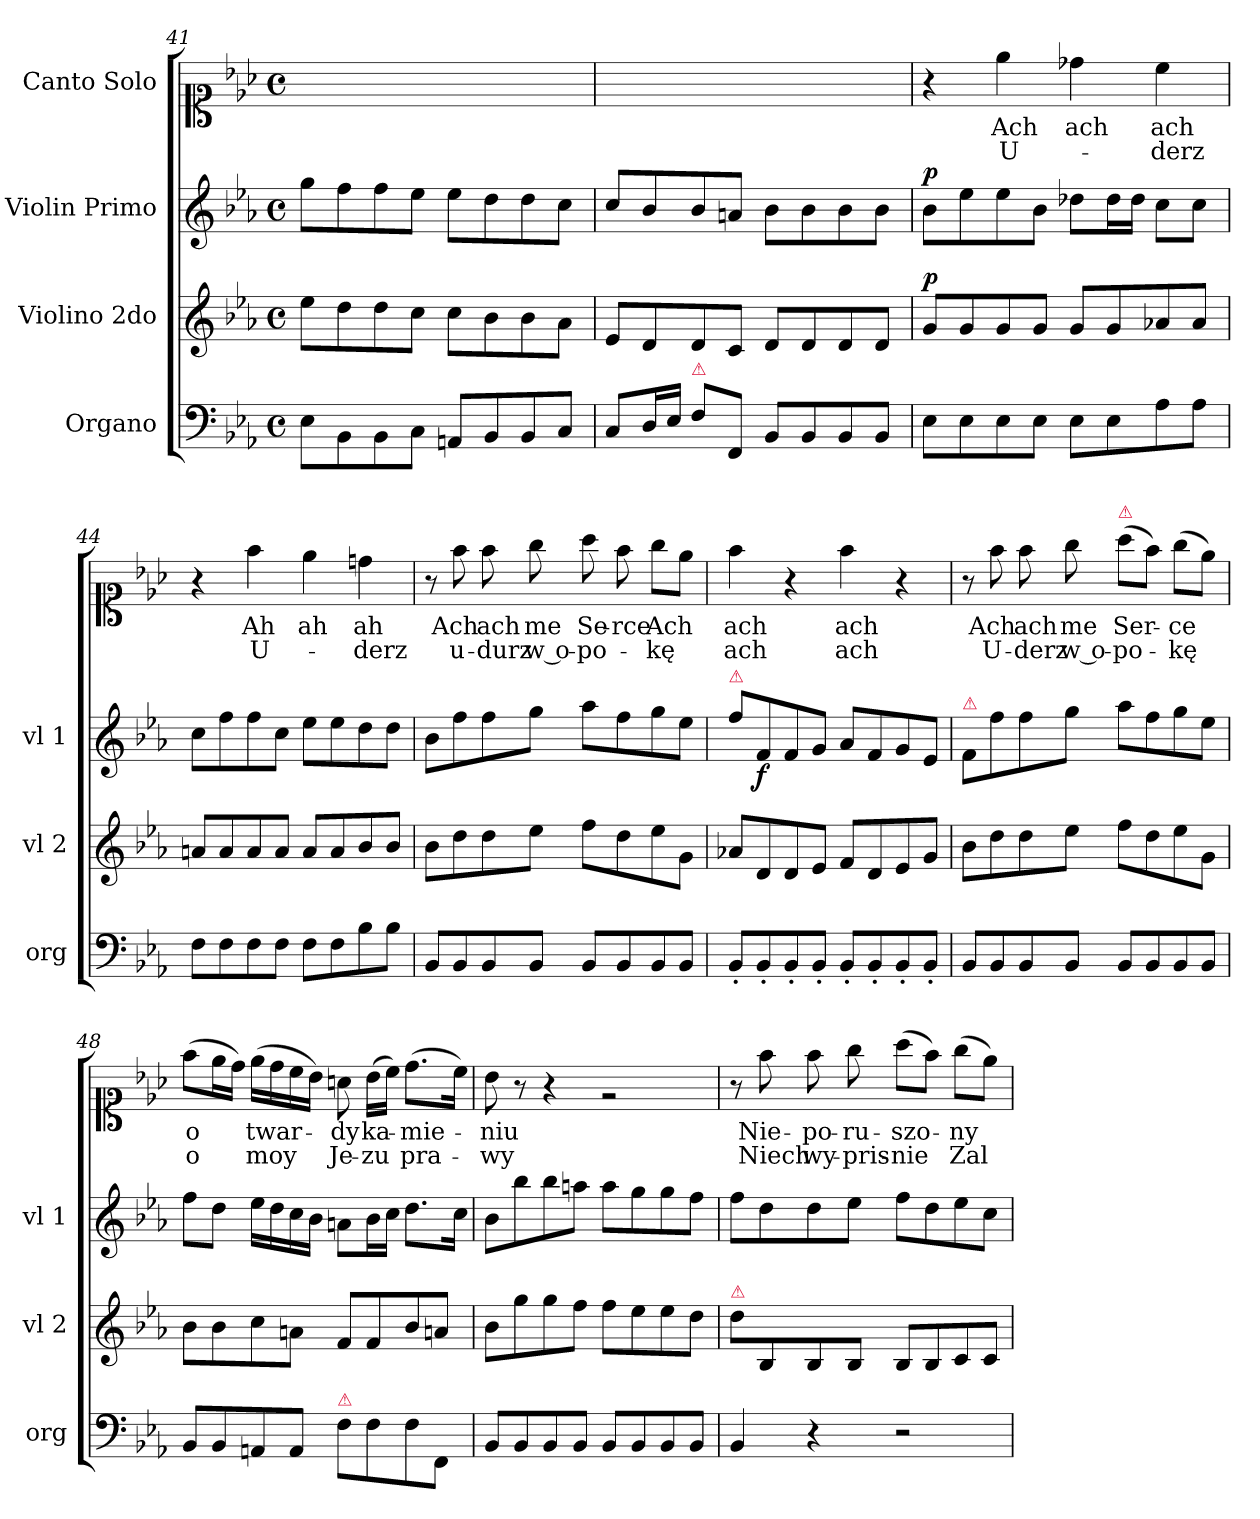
**kern	**kern	**dynam	**kern	**dynam	**kern	**text	**text
*part4	*part3	*part3	*part2	*part2	*part1	*part1	*part1
*staff4	*staff3	*staff3	*staff2	*staff2	*staff1	*staff1	*staff1
*I"Organo	*I"Violino 2do	*	*I"Violin Primo	*	*I"Canto Solo	*	*
*I'org	*I'vl 2	*	*I'vl 1	*	*	*	*
*clefF4	*clefG2	*	*clefG2	*	*clefC1	*	*
*k[b-e-a-]	*k[b-e-a-]	*	*k[b-e-a-]	*	*k[b-e-a-]	*	*
*M4/4	*M4/4	*	*M4/4	*	*M4/4	*	*
*met(c)	*met(c)	*	*met(c)	*	*met(c)	*	*
=41	=41	=41	=41	=41	=41	=41	=41
8E-\L	8ee-\L	.	8gg\L	.	1ryy	.	.
8BB-\	8dd\	.	8ff\	.	.	.	.
8BB-\	8dd\	.	8ff\	.	.	.	.
8C\J	8cc\J	.	8ee-\J	.	.	.	.
8AAn/L	8cc\L	.	8ee-\L	.	.	.	.
8BB-/	8b-\	.	8dd\	.	.	.	.
8BB-/	8b-\	.	8dd\	.	.	.	.
8C/J	8a-\J	.	8cc\J	.	.	.	.
=42	=42	=42	=42	=42	=42	=42	=42
8C/L	8e-/L	.	8cc/L	.	1ryy	.	.
16D/L	8d/	.	8b-/	.	.	.	.
16E-/JJ	.	.	.	.	.	.	.
!LO:TX:a:color=crimson:t=⚠	!	!	!	!	!	!	!
8F\L	8d/	.	8b-/	.	.	.	.
8FF/J	8c/J	.	8an/J	.	.	.	.
8BB-/L	8d/L	.	8b-\L	.	.	.	.
8BB-/	8d/	.	8b-\	.	.	.	.
8BB-/	8d/	.	8b-\	.	.	.	.
8BB-/J	8d/J	.	8b-\J	.	.	.	.
=43	=43	=43	=43	=43	=43	=43	=43
!	!	!LO:DY:a	!	!LO:DY:a	!	!	!
8E-\L	8g/L	p	8b-\L	p	4r	.	.
8E-\	8g/	.	8ee-\	.	.	.	.
8E-\	8g/	.	8ee-\	.	4ee-\	Ach	U-
8E-\J	8g/J	.	8b-\J	.	.	.	.
8E-\L	8g/L	.	8dd-X\L	.	4dd-X\	ach	.
8E-\	8g/	.	16dd-\L	.	.	.	.
.	.	.	16dd-\JJ	.	.	.	.
!	!	!	!	!	!	!LO:LY:i	!
8A-\	8a-X/	.	8cc\L	.	4cc\	ach	-derz
8A-\J	8a-/J	.	8cc\J	.	.	.	.
=44	=44	=44	=44	=44	=44	=44	=44
8F\L	8an/L	.	8cc\L	.	4r	.	.
8F\	8a/	.	8ff\	.	.	.	.
8F\	8a/	.	8ff\	.	4ff\	Ah	U-
8F\J	8a/J	.	8cc\J	.	.	.	.
!	!	!	!	!	!	!LO:LY:i	!
8F\L	8a/L	.	8ee-\L	.	4ee-\	ah	.
8F\	8a/	.	8ee-\	.	.	.	.
!	!	!	!	!	!	!LO:LY:i	!
8B-\	8b-/	.	8dd\	.	4ddn\	ah	-derz
8B-\J	8b-/J	.	8dd\J	.	.	.	.
=45	=45	=45	=45	=45	=45	=45	=45
8BB-/L	8b-\L	.	8b-\L	.	8r	.	.
8BB-/	8dd\	.	8ff\	.	8ff\	Ach	u-
!	!	!	!	!	!	!LO:LY:i	!
8BB-/	8dd\	.	8ff\	.	8ff\	ach	-durz
8BB-/J	8ee-\J	.	8gg\J	.	8gg\	me	w o-
8BB-/L	8ff\L	.	8aa-\L	.	8aa-\	Se-	-po-
8BB-/	8dd\	.	8ff\	.	8ff\	-rce	.
8BB-/	8ee-\	.	8gg\	.	8gg\L	Ach	-kę
8BB-/J	8g\J	.	8ee-\J	.	8ee-\J	.	.
=46	=46	=46	=46	=46	=46	=46	=46
!	!	!	!LO:TX:a:color=crimson:t=⚠	!	!	!	!
8BB-'/L	8a-X/L	.	8ff\L	.	4ff\	ach	ach
!	!	!	!	!LO:DY:b	!	!	!
8BB-'/	8d/	.	8f/	f	.	.	.
8BB-'/	8d/	.	8f/	.	4r	.	.
8BB-'/J	8e-/J	.	8g/J	.	.	.	.
!	!	!	!	!	!	!LO:LY:i	!LO:LY:i
8BB-'/L	8f/L	.	8a-/L	.	4ff\	ach	ach
8BB-'/	8d/	.	8f/	.	.	.	.
8BB-'/	8e-/	.	8g/	.	4r	.	.
8BB-'/J	8g/J	.	8e-/J	.	.	.	.
=47	=47	=47	=47	=47	=47	=47	=47
!	!	!	!LO:TX:a:color=crimson:t=⚠	!	!	!	!
8BB-/L	8b-\L	.	8f/L	.	8r	.	.
8BB-/	8dd\	.	8ff\	.	8ff\	Ach	U-
8BB-/	8dd\	.	8ff\	.	8ff\	ach	-derz
8BB-/J	8ee-\J	.	8gg\J	.	8gg\	me	w o-
!	!	!	!	!	!LO:TX:a:color=crimson:t=⚠	!	!
8BB-/L	8ff\L	.	8aa-\L	.	(8aa-\L	Ser-	-po-
8BB-/	8dd\	.	8ff\	.	8ff\J)	.	.
8BB-/	8ee-\	.	8gg\	.	(8gg\L	-ce	-kę
8BB-/J	8g\J	.	8ee-\J	.	8ee-\J)	.	.
=48	=48	=48	=48	=48	=48	=48	=48
8BB-/L	8b-\L	.	8ff\L	.	(8ff\L	o	o
8BB-/	8b-\	.	8dd\J	.	16ee-\L	.	.
.	.	.	.	.	16dd\JJ)	.	.
8AAn/	8cc\	.	16ee-\LL	.	(16ee-\LL	twar-	moy
.	.	.	16dd\	.	16dd\	.	.
8AA/J	8an\J	.	16cc\	.	16cc\	.	.
.	.	.	16b-\JJ	.	16b-\JJ)	.	.
!LO:TX:a:color=crimson:t=⚠	!	!	!	!	!	!	!
8F\L	8f/L	.	8an\L	.	8an\	-dy	Je-
8F\	8f/	.	16b-\L	.	(16b-\LL	ka-	-zu
.	.	.	16cc\JJ	.	16cc\JJ)	.	.
8F\	8b-/	.	8.dd\L	.	(8.dd\L	-mie-	pra-
8FF/J	8an/J	.	.	.	.	.	.
.	.	.	16cc\Jk	.	16cc\Jk)	.	.
=49	=49	=49	=49	=49	=49	=49	=49
8BB-/L	8b-\L	.	8b-\L	.	8b-\	-niu	-wy
8BB-/	8gg\	.	8bb-\	.	8r	.	.
8BB-/	8gg\	.	8bb-\	.	4r	.	.
8BB-/J	8ff\J	.	8aan\J	.	.	.	.
8BB-/L	8ff\L	.	8aa\L	.	2re	.	.
8BB-/	8ee-\	.	8gg\	.	.	.	.
8BB-/	8ee-\	.	8gg\	.	.	.	.
8BB-/J	8dd\J	.	8ff\J	.	.	.	.
=50	=50	=50	=50	=50	=50	=50	=50
!	!LO:TX:a:color=crimson:t=⚠	!	!	!	!	!	!
4BB-/	8dd\L	.	8ff\L	.	8r	.	.
.	8B-/	.	8dd\	.	8ff\	Nie-	Niech
4r	8B-/	.	8dd\	.	8ff\	-po-	wy-
.	8B-/J	.	8ee-\J	.	8gg\	-ru-	-pris-
2r	8B-/L	.	8ff\L	.	(8aa-\L	-szo-	-nie
.	8B-/	.	8dd\	.	8ff\J)	.	.
.	8c/	.	8ee-\	.	(8gg\L	-ny	Zal
.	8c/J	.	8cc\J	.	8ee-\J)	.	.
=	=	=	=	=	=	=	=
*-	*-	*-	*-	*-	*-	*-	*-
